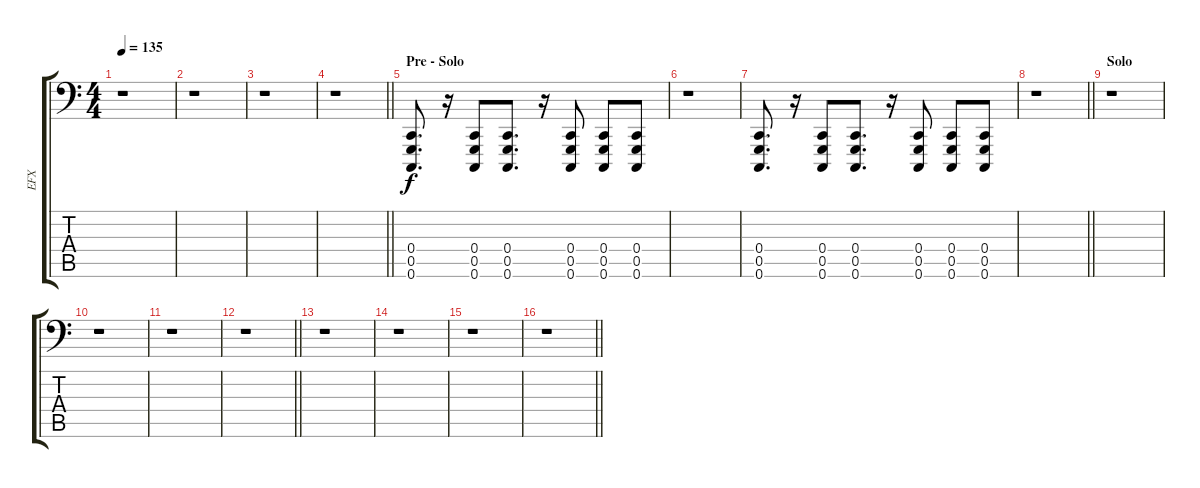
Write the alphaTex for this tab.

\track ("EFX" "EFX") {instrument lead2sawtooth}
\staff {score tabs}
\tuning (D3 A2 F2 C2 G1 C1) {hide}
\ts (4 4)
\tempo 135
\clef f4
\ks c
r.1{dy fff} |
r.1 |
r.1 |
\barLineRight lightlight
r.1 |
\section ("" "Pre - Solo ")
(0.4 0.5 0.6).8{d dy f} r.16 (0.4 0.5 0.6).8 (0.4 0.5 0.6).8{d} r.16 (0.4 0.5 0.6).8 (0.4 0.5 0.6).8 (0.4 0.5 0.6).8 |
r.1 |
(0.4 0.5 0.6).8{d} r.16 (0.4 0.5 0.6).8 (0.4 0.5 0.6).8{d} r.16 (0.4 0.5 0.6).8 (0.4 0.5 0.6).8 (0.4 0.5 0.6).8 |
\barLineRight lightlight
r.1 |
\section ("" "Solo")
r.1 |
r.1 |
r.1 |
\barLineRight lightlight
r.1 |
r.1 |
r.1 |
r.1 |
\barLineRight lightlight
r.1
